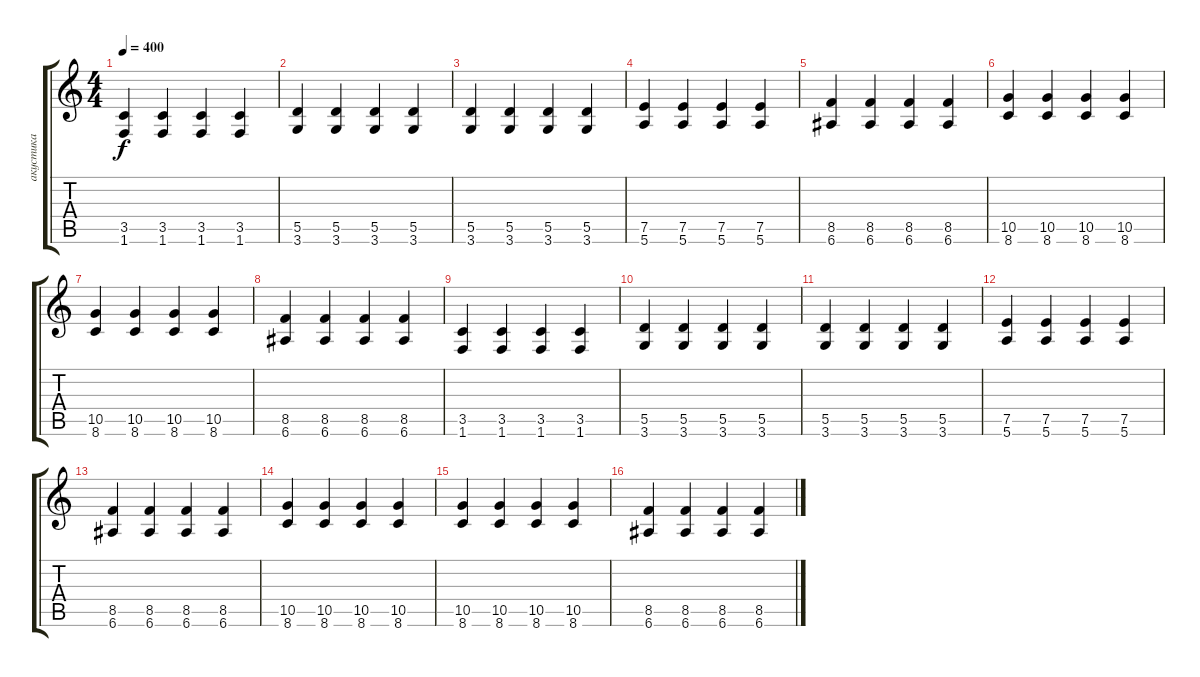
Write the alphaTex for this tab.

\track ("акустика" "акустика") {instrument acousticguitarsteel}
\staff {score tabs}
\tuning (E4 B3 G3 D3 A2 E2) {hide}
\ts (4 4)
\tempo 400
\clef g2
\ks c
(3.5 1.6).4{dy f} (3.5 1.6).4 (3.5 1.6).4 (3.5 1.6).4 |
(5.5 3.6).4 (5.5 3.6).4 (5.5 3.6).4 (5.5 3.6).4 |
(5.5 3.6).4 (5.5 3.6).4 (5.5 3.6).4 (5.5 3.6).4 |
(7.5 5.6).4 (7.5 5.6).4 (7.5 5.6).4 (7.5 5.6).4 |
(8.5 6.6).4 (8.5 6.6).4 (8.5 6.6).4 (8.5 6.6).4 |
(10.5 8.6).4 (10.5 8.6).4 (10.5 8.6).4 (10.5 8.6).4 |
(10.5 8.6).4 (10.5 8.6).4 (10.5 8.6).4 (10.5 8.6).4 |
(8.5 6.6).4 (8.5 6.6).4 (8.5 6.6).4 (8.5 6.6).4 |
(3.5 1.6).4 (3.5 1.6).4 (3.5 1.6).4 (3.5 1.6).4 |
(5.5 3.6).4 (5.5 3.6).4 (5.5 3.6).4 (5.5 3.6).4 |
(5.5 3.6).4 (5.5 3.6).4 (5.5 3.6).4 (5.5 3.6).4 |
(7.5 5.6).4 (7.5 5.6).4 (7.5 5.6).4 (7.5 5.6).4 |
(8.5 6.6).4 (8.5 6.6).4 (8.5 6.6).4 (8.5 6.6).4 |
(10.5 8.6).4 (10.5 8.6).4 (10.5 8.6).4 (10.5 8.6).4 |
(10.5 8.6).4 (10.5 8.6).4 (10.5 8.6).4 (10.5 8.6).4 |
(8.5 6.6).4 (8.5 6.6).4 (8.5 6.6).4 (8.5 6.6).4
